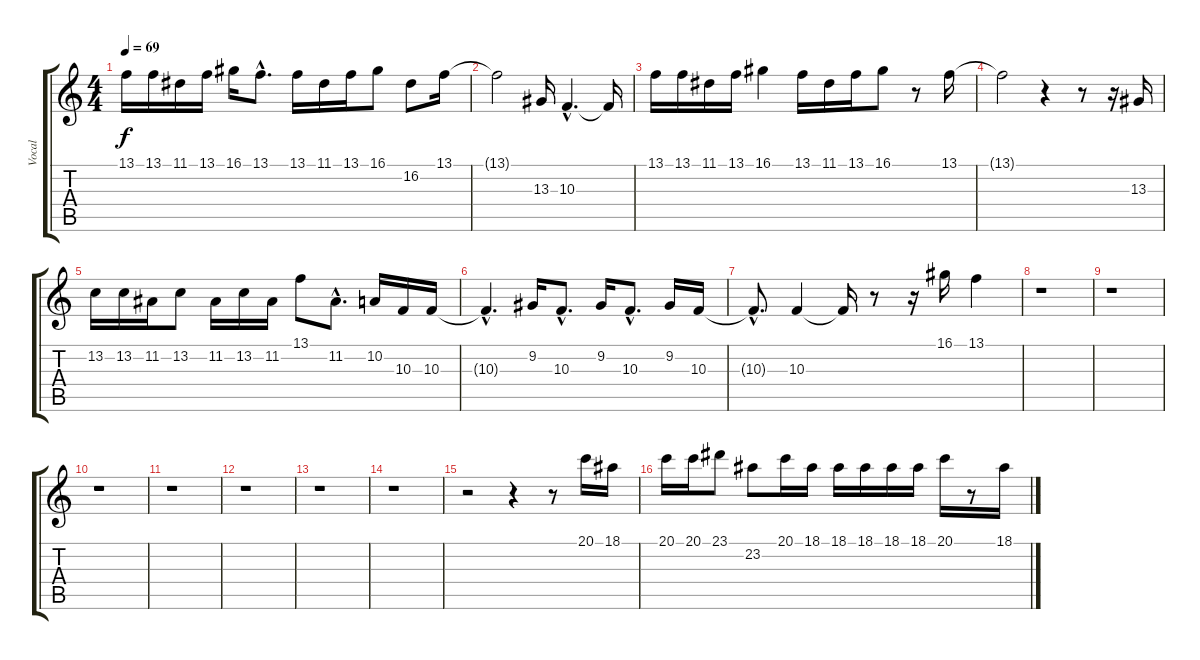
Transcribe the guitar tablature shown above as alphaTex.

\track ("Vocal" "Vocal") {instrument tenorsax}
\staff {score tabs}
\tuning (E4 B3 G3 D3 A2 E2) {hide}
\ts (4 4)
\tempo 69
\clef g2
\ks c
13.1.16{dy f} 13.1.16 11.1.16 13.1.16 16.1.16 13.1{hac}.8{d} 13.1.16 11.1.16 13.1.16 16.1.8 16.2.8 13.1.16 |
13.1{t}.2 13.3.16 10.3{hac}.4{d} 10.3{t}.16 |
13.1.16 13.1.16 11.1.16 13.1.16 16.1.4 13.1.16 11.1.16 13.1.16 16.1.8 r.8 13.1.16 |
13.1{t}.2 r.4 r.8 r.16 13.3.16 |
13.2.16 13.2.16 11.2.16 13.2.8 11.2.16 13.2.16 11.2.16 13.1.8 11.2{hac}.8{d} 10.2.16 10.3.16 10.3.16 |
10.3{hac t}.4{d} 9.2.16 10.3{hac}.8{d} 9.2.16 10.3{hac}.8{d} 9.2.16 10.3.16 |
10.3{hac t}.8{d} 10.3.4 10.3{t}.16 r.8 r.16 16.1.16 13.1.4 |
r.1 |
r.1 |
r.1 |
r.1 |
r.1 |
r.1 |
r.1 |
r.2 r.4 r.8 20.1.16 18.1.16 |
20.1.16 20.1.16 23.1.8 23.2.8 20.1.16 18.1.16 18.1.16 18.1.16 18.1.16 18.1.16 20.1.16 r.8 18.1.16
